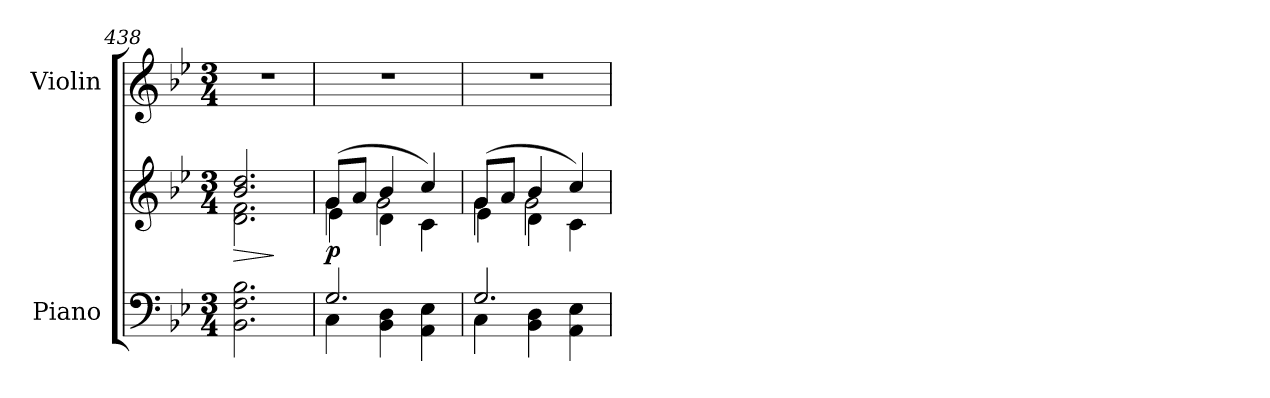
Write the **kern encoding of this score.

**kern	**kern	**dynam	**kern
*part2	*part2	*part2	*part1
*staff3	*staff2	*staff2/3	*staff1
*I"Piano	*	*	*I"Violin
*I'Pno.	*	*	*I'Vln.
*clefF4	*clefG2	*	*clefG2
*k[b-e-]	*k[b-e-]	*	*k[b-e-]
*M3/4	*M3/4	*	*M3/4
=438	=438	=438	=438
!	!	!LO:HP:b	!
*	*^	*	*
2.BB-\ 2.F\ 2.B-\	2.b-/ 2.dd/	2.d\ 2.f\	>	2.r
*	*v	*v	*	*
.	.	]	.
=439	=439	=439	=439
*^	*^	*	*
*	*	*	*^	*	*
!	!	!	!	!	!LO:DY:b	!
2.G/	4C\	(8g/L	4g\	(4e-\	p	2.r
.	.	8a/J	.	.	.	.
.	4BB-\ 4D\	4b-/	4d\	2g\	.	.
.	4AA\ 4E-\)	4cc/)	(4c\	.	.	.
=440	=440	=440	=440	=440	=440	=440
2.G/	4C\	(8g/L	4g\	(4e-\	.	2.r
.	.	8a/J	.	.	.	.
.	4BB-\ 4D\	4b-/	4d\	2g\	.	.
.	4AA\ 4E-\)	4cc/)	(4c\	.	.	.
*v	*v	*	*	*	*	*
*	*v	*v	*v	*	*
=	=	=	=
*-	*-	*-	*-
